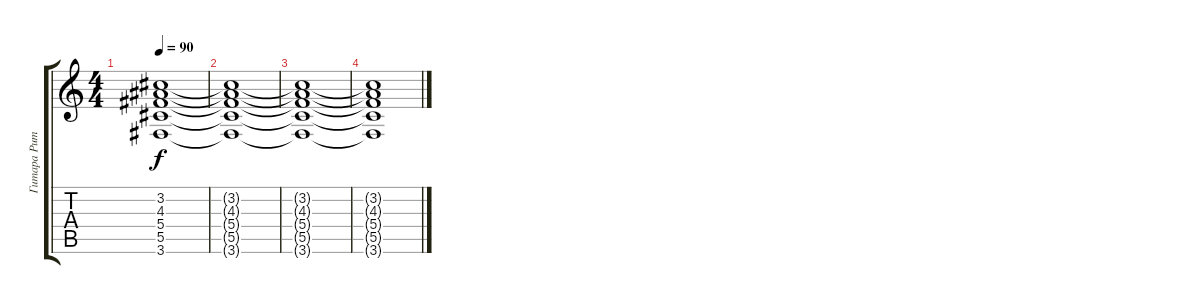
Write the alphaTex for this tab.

\track ("Гитара Ритм 2" "Гитара Рит") {instrument acousticguitarsteel}
\staff {score tabs}
\tuning (Eb4 Bb3 Gb3 Db3 Ab2 Eb2) {hide}
\ts (4 4)
\tempo 90
\clef g2
\ks c
(3.2{t} 4.3{t} 5.4{t} 5.5{t} 3.6{t}).1{dy f} |
(3.2{t} 4.3{t} 5.4{t} 5.5{t} 3.6{t}).1 |
(3.2{t} 4.3{t} 5.4{t} 5.5{t} 3.6{t}).1 |
(3.2{t} 4.3{t} 5.4{t} 5.5{t} 3.6{t}).1
